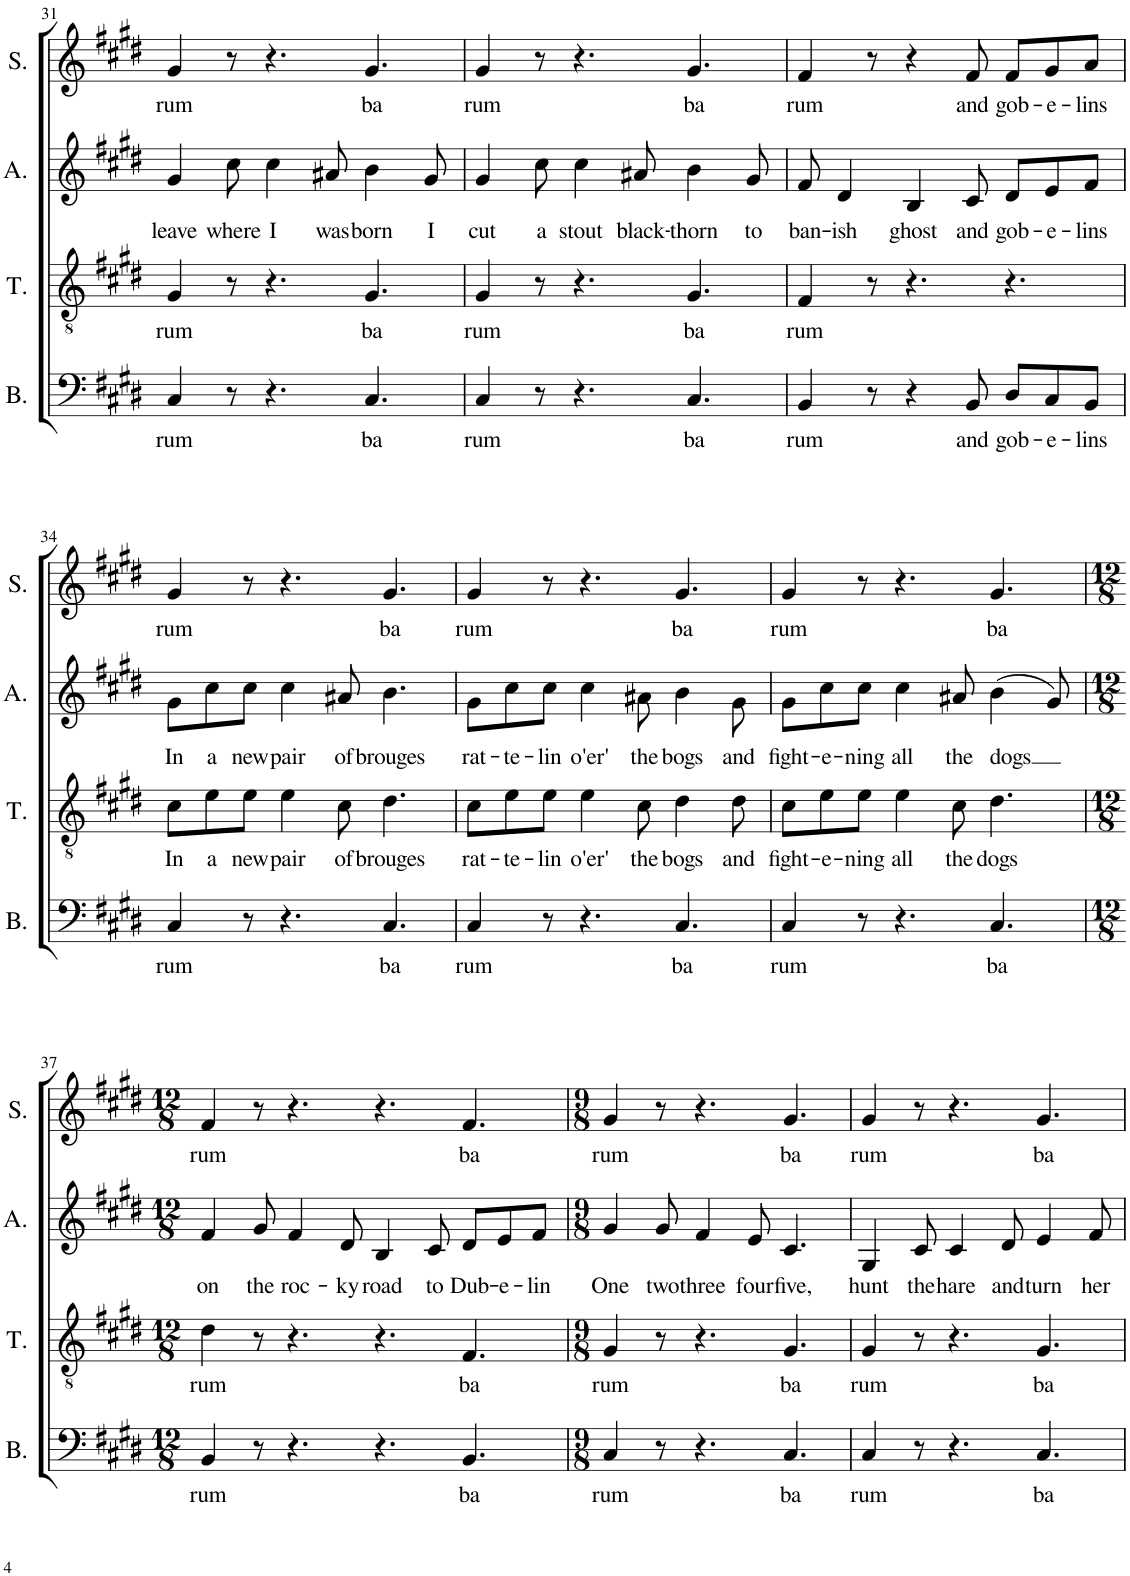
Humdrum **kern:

**kern	**text	**kern	**text	**kern	**text	**kern	**text
*part4	*part4	*part3	*part3	*part2	*part2	*part1	*part1
*staff4	*staff4	*staff3	*staff3	*staff2	*staff2	*staff1	*staff1
*I"Bass	*	*I"Tenor	*	*I"Alto	*	*I"Soprano	*
*I'B.	*	*I'T.	*	*I'A.	*	*I'S.	*
!!LO:PB:g=z
*clefF4	*	*clefGv2	*	*clefG2	*	*clefG2	*
*k[f#c#g#d#]	*	*k[f#c#g#d#]	*	*k[f#c#g#d#]	*	*k[f#c#g#d#]	*
*M9/8	*	*M9/8	*	*M9/8	*	*M9/8	*
=31	=31	=31	=31	=31	=31	=31	=31
!	!LO:LY:b	!	!LO:LY:b	!	!LO:LY:b	!	!LO:LY:b
4C#/	rum	4G#/	rum	4g#/	leave	4g#/	rum
!	!	!	!	!	!LO:LY:b	!	!
8r	.	8r	.	8cc#\	where	8r	.
!	!	!	!	!	!LO:LY:b	!	!
4.r	.	4.r	.	4cc#\	I	4.r	.
!	!	!	!	!	!LO:LY:b	!	!
.	.	.	.	8a#X/	was	.	.
!	!LO:LY:b	!	!LO:LY:b	!	!LO:LY:b	!	!LO:LY:b
4.C#/	ba	4.G#/	ba	4b\	born	4.g#/	ba
!	!	!	!	!	!LO:LY:b	!	!
.	.	.	.	8g#/	I	.	.
=32	=32	=32	=32	=32	=32	=32	=32
!	!LO:LY:b	!	!LO:LY:b	!	!LO:LY:b	!	!LO:LY:b
4C#/	rum	4G#/	rum	4g#/	cut	4g#/	rum
!	!	!	!	!	!LO:LY:b	!	!
8r	.	8r	.	8cc#\	a	8r	.
!	!	!	!	!	!LO:LY:b	!	!
4.r	.	4.r	.	4cc#\	stout	4.r	.
!	!	!	!	!	!LO:LY:b	!	!
.	.	.	.	8a#X/	black-	.	.
!	!LO:LY:b	!	!LO:LY:b	!	!LO:LY:b	!	!LO:LY:b
4.C#/	ba	4.G#/	ba	4b\	-thorn	4.g#/	ba
!	!	!	!	!	!LO:LY:b	!	!
.	.	.	.	8g#/	to	.	.
=33	=33	=33	=33	=33	=33	=33	=33
!	!LO:LY:b	!	!LO:LY:b	!	!LO:LY:b	!	!LO:LY:b
4BB/	rum	4F#/	rum	8f#/	ban-	4f#/	rum
!	!	!	!	!	!LO:LY:b	!	!
.	.	.	.	4d#/	-ish	.	.
8r	.	8r	.	.	.	8r	.
!	!	!	!	!	!LO:LY:b	!	!
4r	.	4.r	.	4B/	ghost	4r	.
!	!LO:LY:b	!	!	!	!LO:LY:b	!	!LO:LY:b
8BB/	and	.	.	8c#/	and	8f#/	and
!	!LO:LY:b	!	!	!	!LO:LY:b	!	!LO:LY:b
8D#/L	gob-	4.r	.	8d#/L	gob-	8f#/L	gob-
!	!LO:LY:b	!	!	!	!LO:LY:b	!	!LO:LY:b
8C#/	-e-	.	.	8e/	-e-	8g#/	-e-
!	!LO:LY:b	!	!	!	!LO:LY:b	!	!LO:LY:b
8BB/J	-lins	.	.	8f#/J	-lins	8a/J	-lins
!!LO:LB:g=z
=34	=34	=34	=34	=34	=34	=34	=34
!	!LO:LY:b	!	!LO:LY:b	!	!LO:LY:b	!	!LO:LY:b
4C#/	rum	8c#\L	In	8g#\L	In	4g#/	rum
!	!	!	!LO:LY:b	!	!LO:LY:b	!	!
.	.	8e\	a	8cc#\	a	.	.
!	!	!	!LO:LY:b	!	!LO:LY:b	!	!
8r	.	8e\J	new	8cc#\J	new	8r	.
!	!	!	!LO:LY:b	!	!LO:LY:b	!	!
4.r	.	4e\	pair	4cc#\	pair	4.r	.
!	!	!	!LO:LY:b	!	!LO:LY:b	!	!
.	.	8c#\	of	8a#X/	of	.	.
!	!LO:LY:b	!	!LO:LY:b	!	!LO:LY:b	!	!LO:LY:b
4.C#/	ba	4.d#\	brouges	4.b\	brouges	4.g#/	ba
=35	=35	=35	=35	=35	=35	=35	=35
!	!LO:LY:b	!	!LO:LY:b	!	!LO:LY:b	!	!LO:LY:b
4C#/	rum	8c#\L	rat-	8g#\L	rat-	4g#/	rum
!	!	!	!LO:LY:b	!	!LO:LY:b	!	!
.	.	8e\	-te-	8cc#\	-te-	.	.
!	!	!	!LO:LY:b	!	!LO:LY:b	!	!
8r	.	8e\J	-lin	8cc#\J	-lin	8r	.
!	!	!	!LO:LY:b	!	!LO:LY:b	!	!
4.r	.	4e\	o'er'	4cc#\	o'er'	4.r	.
!	!	!	!LO:LY:b	!	!LO:LY:b	!	!
.	.	8c#\	the	8a#X\	the	.	.
!	!LO:LY:b	!	!LO:LY:b	!	!LO:LY:b	!	!LO:LY:b
4.C#/	ba	4d#\	bogs	4b\	bogs	4.g#/	ba
!	!	!	!LO:LY:b	!	!LO:LY:b	!	!
.	.	8d#\	and	8g#\	and	.	.
=36	=36	=36	=36	=36	=36	=36	=36
!	!LO:LY:b	!	!LO:LY:b	!	!LO:LY:b	!	!LO:LY:b
4C#/	rum	8c#\L	fight-	8g#\L	fight-	4g#/	rum
!	!	!	!LO:LY:b	!	!LO:LY:b	!	!
.	.	8e\	-e-	8cc#\	-e-	.	.
!	!	!	!LO:LY:b	!	!LO:LY:b	!	!
8r	.	8e\J	-ning	8cc#\J	-ning	8r	.
!	!	!	!LO:LY:b	!	!LO:LY:b	!	!
4.r	.	4e\	all	4cc#\	all	4.r	.
!	!	!	!LO:LY:b	!	!LO:LY:b	!	!
.	.	8c#\	the	8a#X/	the	.	.
!	!LO:LY:b	!	!LO:LY:b	!	!LO:LY:b	!	!LO:LY:b
4.C#/	ba	4.d#\	dogs	(>4b\	dogs	4.g#/	ba
.	.	.	.	8g#/)	.	.	.
!!LO:LB:g=z
=37	=37	=37	=37	=37	=37	=37	=37
*M12/8	*	*M12/8	*	*M12/8	*	*M12/8	*
!	!LO:LY:b	!	!LO:LY:b	!	!LO:LY:b	!	!LO:LY:b
4BB/	rum	4d#\	rum	4f#/	on	4f#/	rum
!	!	!	!	!	!LO:LY:b	!	!
8r	.	8r	.	8g#/	the	8r	.
!	!	!	!	!	!LO:LY:b	!	!
4.r	.	4.r	.	4f#/	roc-	4.r	.
!	!	!	!	!	!LO:LY:b	!	!
.	.	.	.	8d#/	-ky	.	.
!	!	!	!	!	!LO:LY:b	!	!
4.r	.	4.r	.	4B/	road	4.r	.
!	!	!	!	!	!LO:LY:b	!	!
.	.	.	.	8c#/	to	.	.
!	!LO:LY:b	!	!LO:LY:b	!	!LO:LY:b	!	!LO:LY:b
4.BB/	ba	4.F#/	ba	8d#/L	Dub-	4.f#/	ba
!	!	!	!	!	!LO:LY:b	!	!
.	.	.	.	8e/	-e-	.	.
!	!	!	!	!	!LO:LY:b	!	!
.	.	.	.	8f#/J	-lin	.	.
=38	=38	=38	=38	=38	=38	=38	=38
*M9/8	*	*M9/8	*	*M9/8	*	*M9/8	*
!	!LO:LY:b	!	!LO:LY:b	!	!LO:LY:b	!	!LO:LY:b
4C#/	rum	4G#/	rum	4g#/	One	4g#/	rum
!	!	!	!	!	!LO:LY:b	!	!
8r	.	8r	.	8g#/	two	8r	.
!	!	!	!	!	!LO:LY:b	!	!
4.r	.	4.r	.	4f#/	three	4.r	.
!	!	!	!	!	!LO:LY:b	!	!
.	.	.	.	8e/	four	.	.
!	!LO:LY:b	!	!LO:LY:b	!	!LO:LY:b	!	!LO:LY:b
4.C#/	ba	4.G#/	ba	4.c#/	five,	4.g#/	ba
=39	=39	=39	=39	=39	=39	=39	=39
!	!LO:LY:b	!	!LO:LY:b	!	!LO:LY:b	!	!LO:LY:b
4C#/	rum	4G#/	rum	4G#/	hunt	4g#/	rum
!	!	!	!	!	!LO:LY:b	!	!
8r	.	8r	.	8c#/	the	8r	.
!	!	!	!	!	!LO:LY:b	!	!
4.r	.	4.r	.	4c#/	hare	4.r	.
!	!	!	!	!	!LO:LY:b	!	!
.	.	.	.	8d#/	and	.	.
!	!LO:LY:b	!	!LO:LY:b	!	!LO:LY:b	!	!LO:LY:b
4.C#/	ba	4.G#/	ba	4e/	turn	4.g#/	ba
!	!	!	!	!	!LO:LY:b	!	!
.	.	.	.	8f#/	her	.	.
=	=	=	=	=	=	=	=
*-	*-	*-	*-	*-	*-	*-	*-
